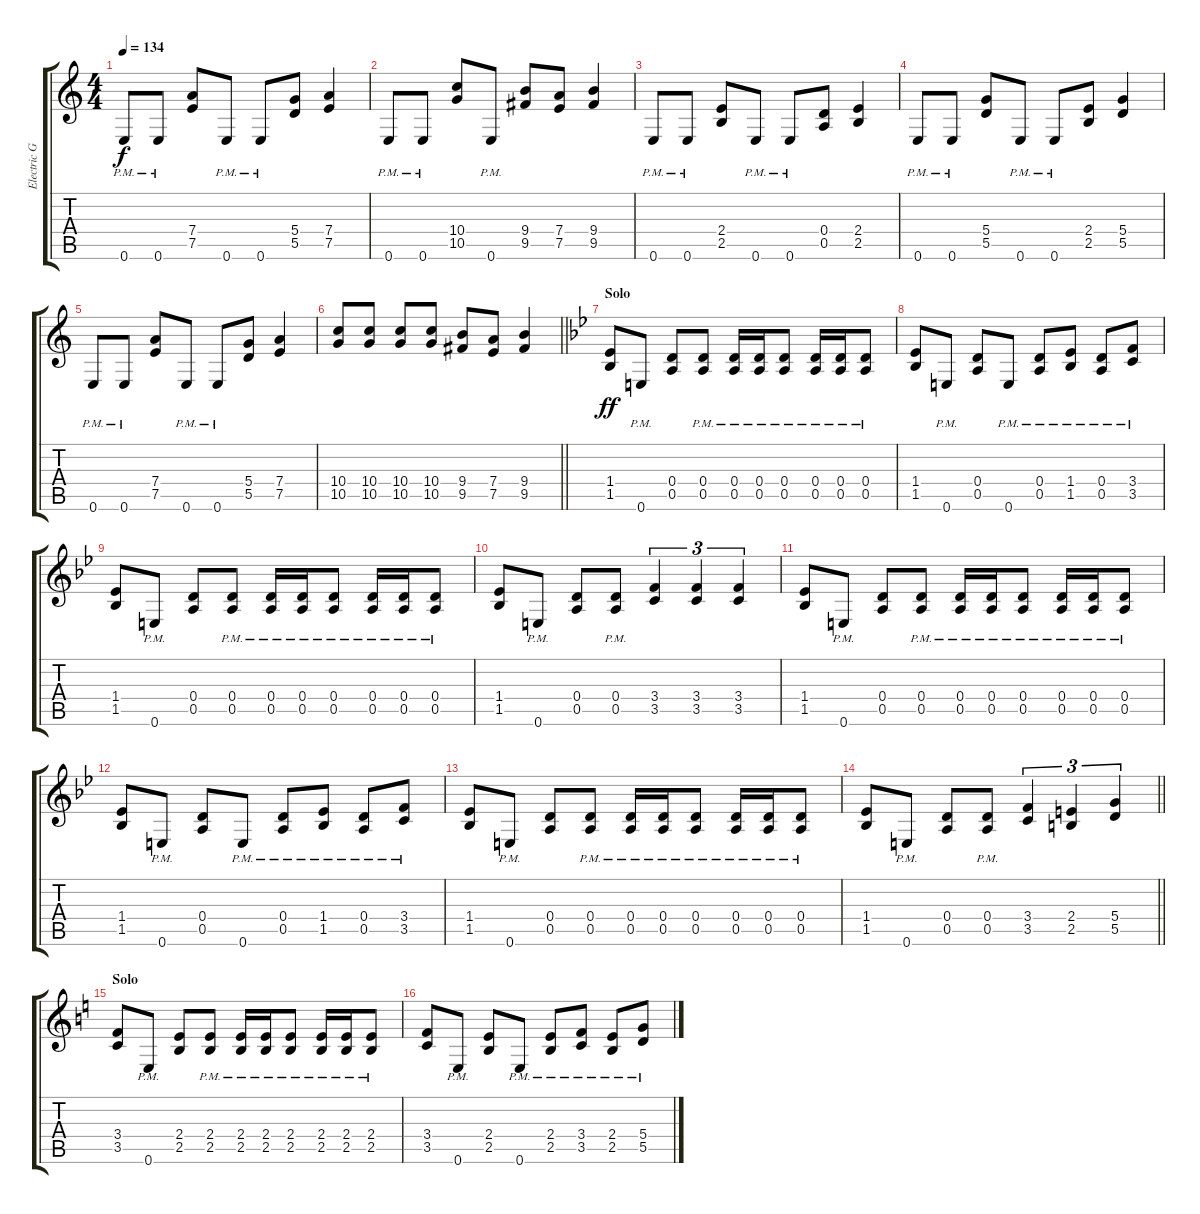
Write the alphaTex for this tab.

\track ("Electric Guitar" "Electric G") {instrument distortionguitar}
\staff {score tabs}
\tuning (E4 B3 G3 D3 A2 E2) {hide}
\ts (4 4)
\tempo 134
\clef g2
\ks c
0.6{pm}.8{dy f} 0.6{pm}.8 (7.4 7.5).8 0.6{pm}.8 0.6{pm}.8 (5.4 5.5).8 (7.4 7.5).4 |
0.6{pm}.8 0.6{pm}.8 (10.4 10.5).8 0.6{pm}.8 (9.4 9.5).8 (7.4 7.5).8 (9.4 9.5).4 |
0.6{pm}.8 0.6{pm}.8 (2.4 2.5).8 0.6{pm}.8 0.6{pm}.8 (0.4 0.5).8 (2.4 2.5).4 |
0.6{pm}.8 0.6{pm}.8 (5.4 5.5).8 0.6{pm}.8 0.6{pm}.8 (2.4 2.5).8 (5.4 5.5).4 |
0.6{pm}.8 0.6{pm}.8 (7.4 7.5).8 0.6{pm}.8 0.6{pm}.8 (5.4 5.5).8 (7.4 7.5).4 |
\barLineRight lightlight
(10.4 10.5).8 (10.4 10.5).8 (10.4 10.5).8 (10.4 10.5).8 (9.4 9.5).8 (7.4 7.5).8 (9.4 9.5).4 |
\section ("" "Solo")
\ks gminor
(1.4 1.5).8{dy ff} 0.6{pm}.8 (0.4 0.5).8 (0.4{pm} 0.5{pm}).8 (0.4{pm} 0.5{pm}).16 (0.4{pm} 0.5{pm}).16 (0.4{pm} 0.5{pm}).8 (0.4{pm} 0.5{pm}).16 (0.4{pm} 0.5{pm}).16 (0.4{pm} 0.5{pm}).8 |
(1.4 1.5).8 0.6{pm}.8 (0.4 0.5).8 0.6{pm}.8 (0.4{pm} 0.5{pm}).8 (1.4{pm} 1.5{pm}).8 (0.4{pm} 0.5{pm}).8 (3.4{pm} 3.5{pm}).8 |
(1.4 1.5).8 0.6{pm}.8 (0.4 0.5).8 (0.4{pm} 0.5{pm}).8 (0.4{pm} 0.5{pm}).16 (0.4{pm} 0.5{pm}).16 (0.4{pm} 0.5{pm}).8 (0.4{pm} 0.5{pm}).16 (0.4{pm} 0.5{pm}).16 (0.4{pm} 0.5{pm}).8 |
(1.4 1.5).8 0.6{pm}.8 (0.4 0.5).8 (0.4{pm} 0.5{pm}).8 (3.4 3.5).4{tu (3 2)} (3.4 3.5).4{tu (3 2)} (3.4 3.5).4{tu (3 2)} |
(1.4 1.5).8 0.6{pm}.8 (0.4 0.5).8 (0.4{pm} 0.5{pm}).8 (0.4{pm} 0.5{pm}).16 (0.4{pm} 0.5{pm}).16 (0.4{pm} 0.5{pm}).8 (0.4{pm} 0.5{pm}).16 (0.4{pm} 0.5{pm}).16 (0.4{pm} 0.5{pm}).8 |
(1.4 1.5).8 0.6{pm}.8 (0.4 0.5).8 0.6{pm}.8 (0.4{pm} 0.5{pm}).8 (1.4{pm} 1.5{pm}).8 (0.4{pm} 0.5{pm}).8 (3.4{pm} 3.5{pm}).8 |
(1.4 1.5).8 0.6{pm}.8 (0.4 0.5).8 (0.4{pm} 0.5{pm}).8 (0.4{pm} 0.5{pm}).16 (0.4{pm} 0.5{pm}).16 (0.4{pm} 0.5{pm}).8 (0.4{pm} 0.5{pm}).16 (0.4{pm} 0.5{pm}).16 (0.4{pm} 0.5{pm}).8 |
\barLineRight lightlight
(1.4 1.5).8 0.6{pm}.8 (0.4 0.5).8 (0.4{pm} 0.5{pm}).8 (3.4 3.5).4{tu (3 2)} (2.4 2.5).4{tu (3 2)} (5.4 5.5).4{tu (3 2)} |
\section ("" "Solo")
\ks aminor
(3.4 3.5).8 0.6{pm}.8 (2.4 2.5).8 (2.4{pm} 2.5{pm}).8 (2.4{pm} 2.5{pm}).16 (2.4{pm} 2.5{pm}).16 (2.4{pm} 2.5{pm}).8 (2.4{pm} 2.5{pm}).16 (2.4{pm} 2.5{pm}).16 (2.4{pm} 2.5{pm}).8 |
(3.4 3.5).8 0.6{pm}.8 (2.4 2.5).8 0.6{pm}.8 (2.4{pm} 2.5{pm}).8 (3.4{pm} 3.5{pm}).8 (2.4{pm} 2.5{pm}).8 (5.4{pm} 5.5{pm}).8
